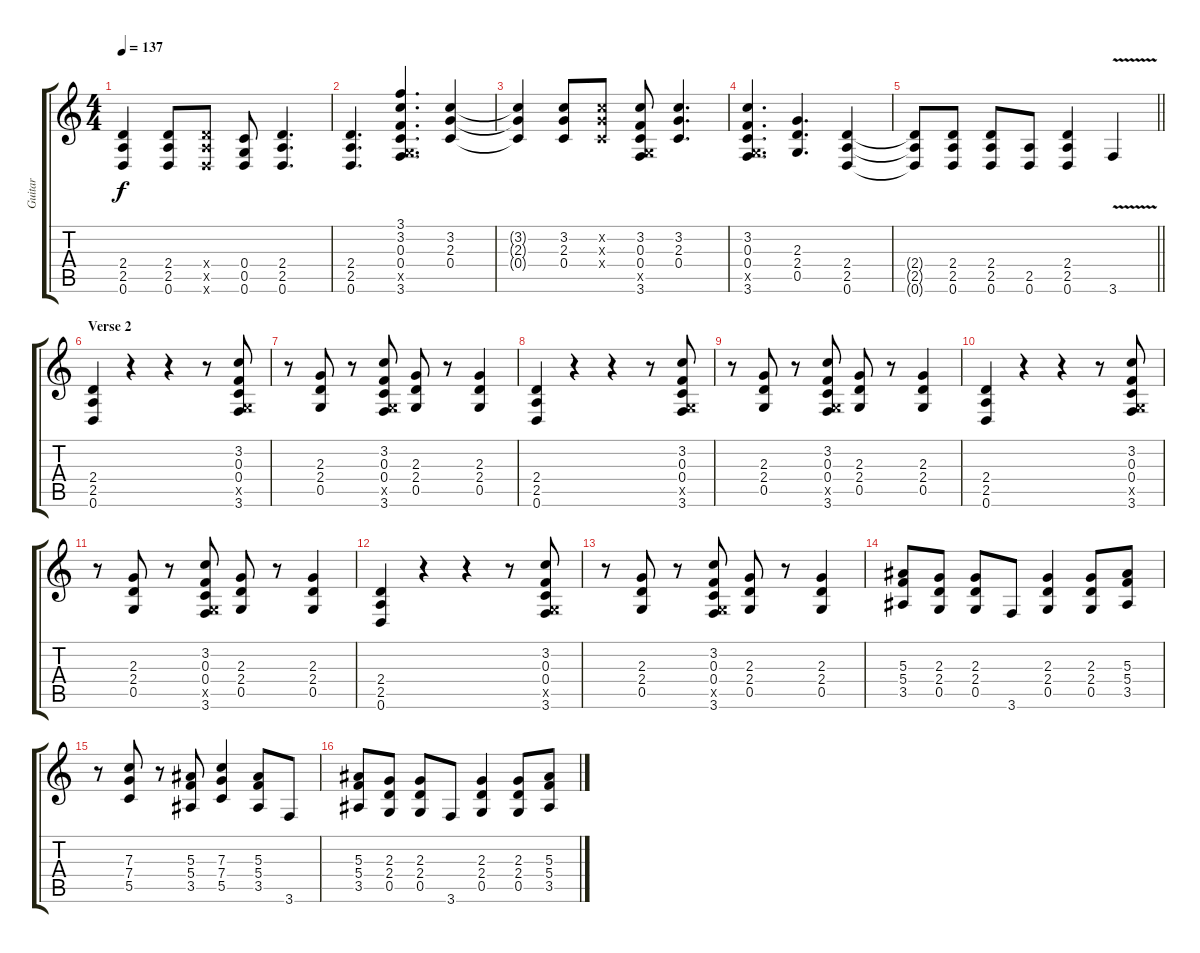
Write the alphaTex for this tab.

\track ("Guitar" "Guitar") {instrument distortionguitar}
\staff {score tabs}
\tuning (D4 A3 F3 C3 G2 D2) {hide}
\ts (4 4)
\tempo 137
\clef g2
\ks c
(2.4{t} 2.5{t} 0.6{t}).4{dy f} (2.4 2.5 0.6).8 (2.4{x} 2.5{x} 0.6{x}).8 (0.4 0.5 0.6).8 (2.4 2.5 0.6).4{d} |
(2.4 2.5 0.6).4{d} (3.1 3.2 0.3 0.4 0.5{x} 3.6).4{d} (3.2 2.3 0.4).4 |
(3.2{t} 2.3{t} 0.4{t}).4 (3.2 2.3 0.4).8 (3.2{x} 2.3{x} 0.4{x}).8 (3.2 0.3 0.4 0.5{x} 3.6).8 (3.2 2.3 0.4).4{d} |
(3.2 0.3 0.4 0.5{x} 3.6).4{d} (2.3 2.4 0.5).4{d} (2.4 2.5 0.6).4 |
\barLineRight lightlight
(2.4{t} 2.5{t} 0.6{t}).8 (2.4 2.5 0.6).8 (2.4 2.5 0.6).8 (2.5 0.6).8 (2.4 2.5 0.6).4 3.6{v}.4 |
\section ("" "Verse 2")
(2.4 2.5 0.6).4 r.4 r.4 r.8 (3.2 0.3 0.4 0.5{x} 3.6).8 |
r.8 (2.3 2.4 0.5).8 r.8 (3.2 0.3 0.4 0.5{x} 3.6).8 (2.3 2.4 0.5).8 r.8 (2.3 2.4 0.5).4 |
(2.4 2.5 0.6).4 r.4 r.4 r.8 (3.2 0.3 0.4 0.5{x} 3.6).8 |
r.8 (2.3 2.4 0.5).8 r.8 (3.2 0.3 0.4 0.5{x} 3.6).8 (2.3 2.4 0.5).8 r.8 (2.3 2.4 0.5).4 |
(2.4 2.5 0.6).4 r.4 r.4 r.8 (3.2 0.3 0.4 0.5{x} 3.6).8 |
r.8 (2.3 2.4 0.5).8 r.8 (3.2 0.3 0.4 0.5{x} 3.6).8 (2.3 2.4 0.5).8 r.8 (2.3 2.4 0.5).4 |
(2.4 2.5 0.6).4 r.4 r.4 r.8 (3.2 0.3 0.4 0.5{x} 3.6).8 |
r.8 (2.3 2.4 0.5).8 r.8 (3.2 0.3 0.4 0.5{x} 3.6).8 (2.3 2.4 0.5).8 r.8 (2.3 2.4 0.5).4 |
(5.3 5.4 3.5).8 (2.3 2.4 0.5).8 (2.3 2.4 0.5).8 3.6.8 (2.3 2.4 0.5).4 (2.3 2.4 0.5).8 (5.3 5.4 3.5).8 |
r.8 (7.3 7.4 5.5).8 r.8 (5.3 5.4 3.5).8 (7.3 7.4 5.5).4 (5.3 5.4 3.5).8 3.6.8 |
(5.3 5.4 3.5).8 (2.3 2.4 0.5).8 (2.3 2.4 0.5).8 3.6.8 (2.3 2.4 0.5).4 (2.3 2.4 0.5).8 (5.3 5.4 3.5).8
